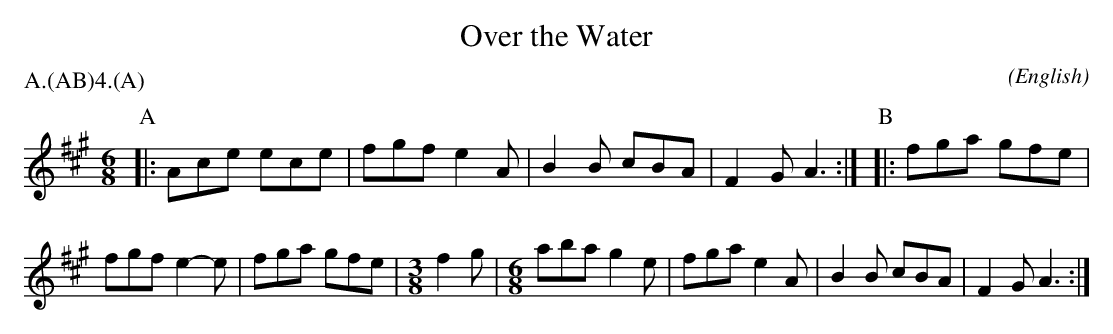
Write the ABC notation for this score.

X:1
T:Over the Water
M:6/8
C:
O:English
P:A.(AB)4.(A)
K:A
P:A
|: Ace ece  | fgf e2 A | B2 B cBA | F2 G A3 :|\
P:B
|: fga gfe  | fgf e2-e | fga  gfe |\
M:3/8
L:1/8
f2 g |\
M:6/8
aba g2 e | fga e2 A | B2 B cBA | F2 G A3 :|
